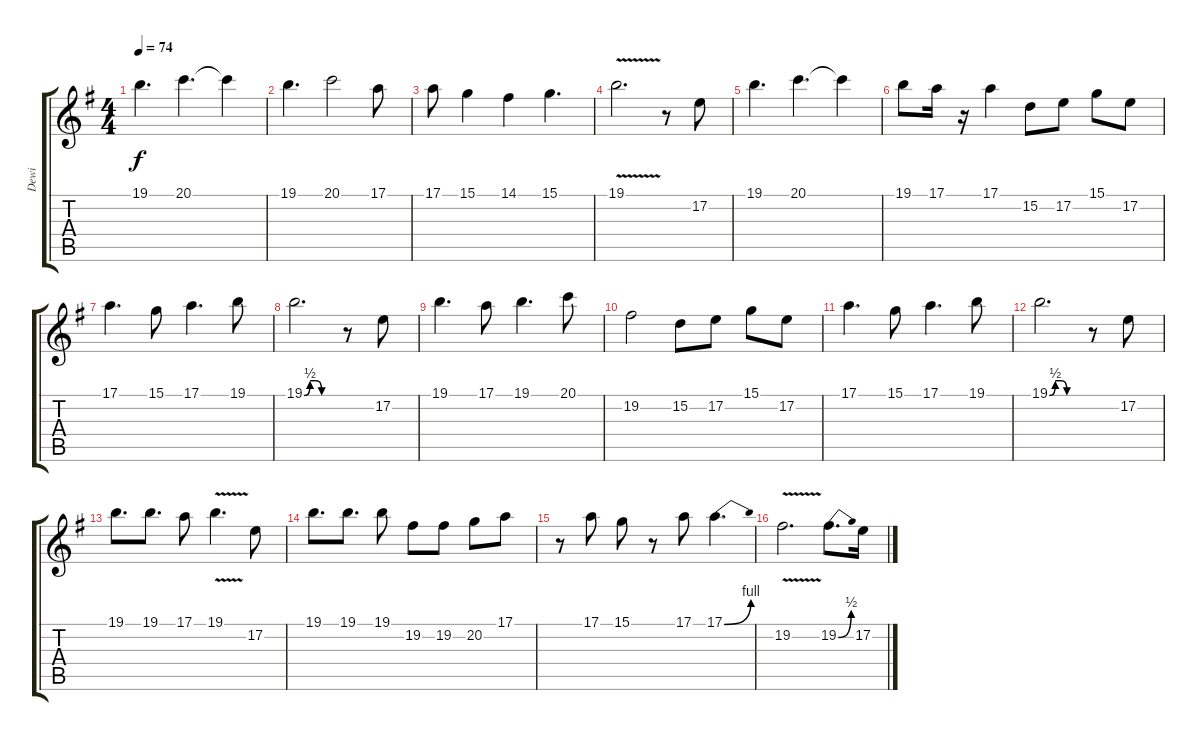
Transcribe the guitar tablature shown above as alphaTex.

\track ("Dewi" "Dewi") {instrument piccolo}
\staff {score tabs}
\tuning (E4 B3 G3 D3 A2 E2) {hide}
\ts (4 4)
\tempo 74
\clef g2
\ks g
19.1.4{d dy f} 20.1.4{d} 20.1{t}.4 |
19.1.4{d} 20.1.2 17.1.8 |
17.1.8 15.1.4 14.1.4 15.1.4{d} |
19.1{v}.2{d} r.8 17.2.8 |
19.1.4{d} 20.1.4{d} 20.1{t}.4 |
19.1.8 17.1.16 r.16 17.1.4 15.2.8 17.2.8 15.1.8 17.2.8 |
17.1.4{d} 15.1.8 17.1.4{d} 19.1.8 |
19.1{be (custom 0 0 10 2 20 2 30 0 60 0)}.2{d} r.8 17.2.8 |
19.1.4{d} 17.1.8 19.1.4{d} 20.1.8 |
19.2.2 15.2.8 17.2.8 15.1.8 17.2.8 |
17.1.4{d} 15.1.8 17.1.4{d} 19.1.8 |
19.1{be (custom 0 0 10 2 20 2 30 0 60 0)}.2{d} r.8 17.2.8 |
19.1.8{d} 19.1.8{d} 17.1.8 19.1{v}.4{d} 17.2.8 |
19.1.8{d} 19.1.8{d} 19.1.8 19.2.8 19.2.8 20.2.8 17.1.8 |
r.8 17.1.8 15.1.8 r.8 17.1.8 17.1{be (bend 0 0 60 4)}.4{d} |
19.2{v}.2{d} 19.2{be (bend 0 0 60 2)}.8{d} 17.2.16
